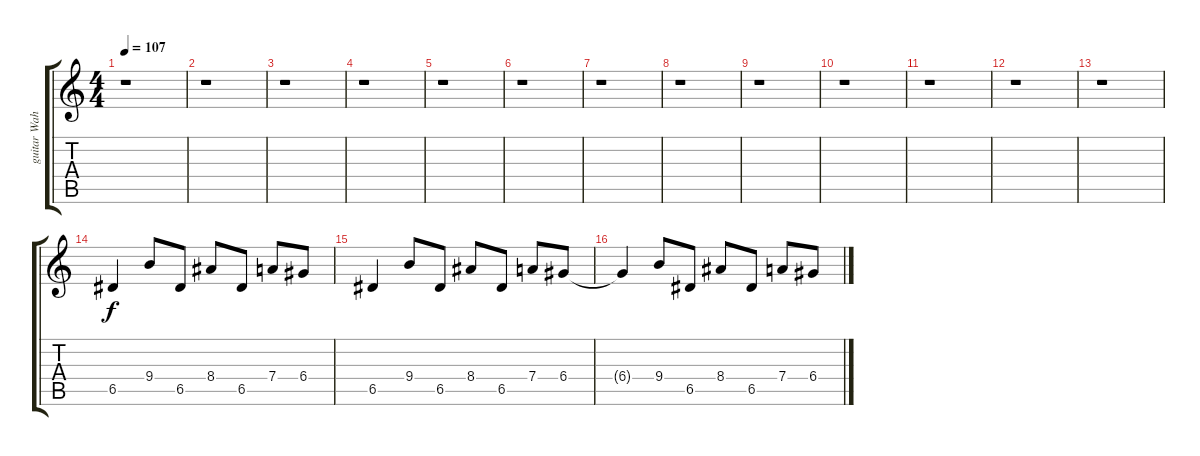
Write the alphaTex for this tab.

\track ("guitar Wah Wah" "guitar Wah") {instrument electricguitarjazz}
\staff {score tabs}
\tuning (E4 B3 G3 D3 A2 E2) {hide}
\ts (4 4)
\tempo 107
\clef g2
\ks c
r.1{dy f instrument electricguitarjazz} |
r.1 |
r.1 |
r.1 |
r.1 |
r.1 |
r.1 |
r.1 |
r.1 |
r.1 |
r.1 |
r.1 |
r.1 |
6.5.4 9.4.8 6.5.8 8.4.8 6.5.8 7.4.8 6.4.8 |
6.5.4 9.4.8 6.5.8 8.4.8 6.5.8 7.4.8 6.4.8 |
6.4{t}.4 9.4.8 6.5.8 8.4.8 6.5.8 7.4.8 6.4.8
